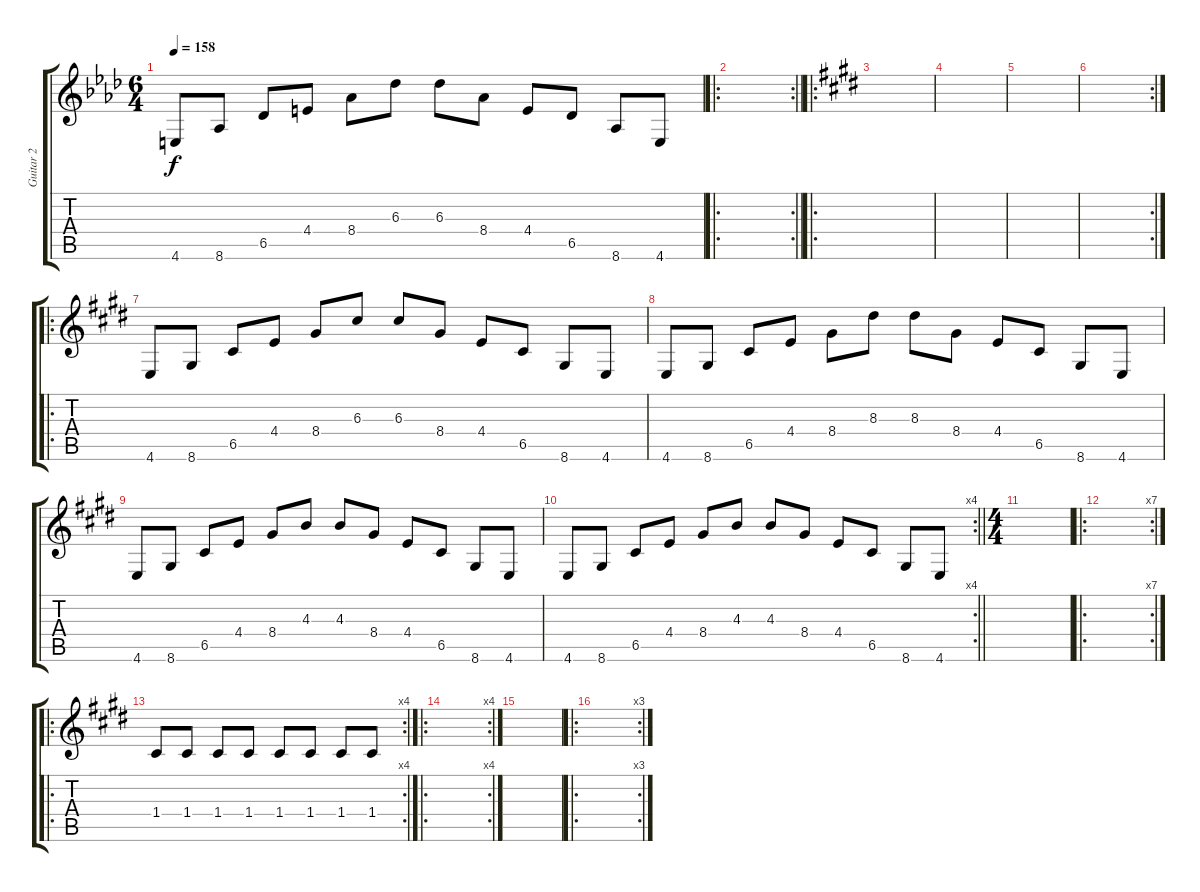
\track ("Guitar 2" "Guitar 2") {instrument distortionguitar}
\staff {score tabs}
\tuning (E4 C4 G3 C3 G2 C2) {hide}
\ts (6 4)
\tempo 158
\clef g2
\ks ab
4.6.8{dy f} 8.6.8 6.5.8 4.4.8 8.4.8 6.3.8 6.3.8 8.4.8 4.4.8 6.5.8 8.6.8 4.6.8 |
\ro
\rc 2
\barLineRight lightlight
|
\ro
\ks c#minor
|
|
|
\rc 2
|
\ro
4.6.8 8.6.8 6.5.8 4.4.8 8.4.8 6.3.8 6.3.8 8.4.8 4.4.8 6.5.8 8.6.8 4.6.8 |
4.6.8 8.6.8 6.5.8 4.4.8 8.4.8 8.3.8 8.3.8 8.4.8 4.4.8 6.5.8 8.6.8 4.6.8 |
4.6.8 8.6.8 6.5.8 4.4.8 8.4.8 4.3.8 4.3.8 8.4.8 4.4.8 6.5.8 8.6.8 4.6.8 |
\rc 4
\barLineRight lightlight
4.6.8 8.6.8 6.5.8 4.4.8 8.4.8 4.3.8 4.3.8 8.4.8 4.4.8 6.5.8 8.6.8 4.6.8 |
\ts (4 4)
|
\ro
\rc 7
|
\ro
\rc 4
1.4.8 1.4.8 1.4.8 1.4.8 1.4.8 1.4.8 1.4.8 1.4.8 |
\ro
\rc 4
|
|
\ro
\rc 3
